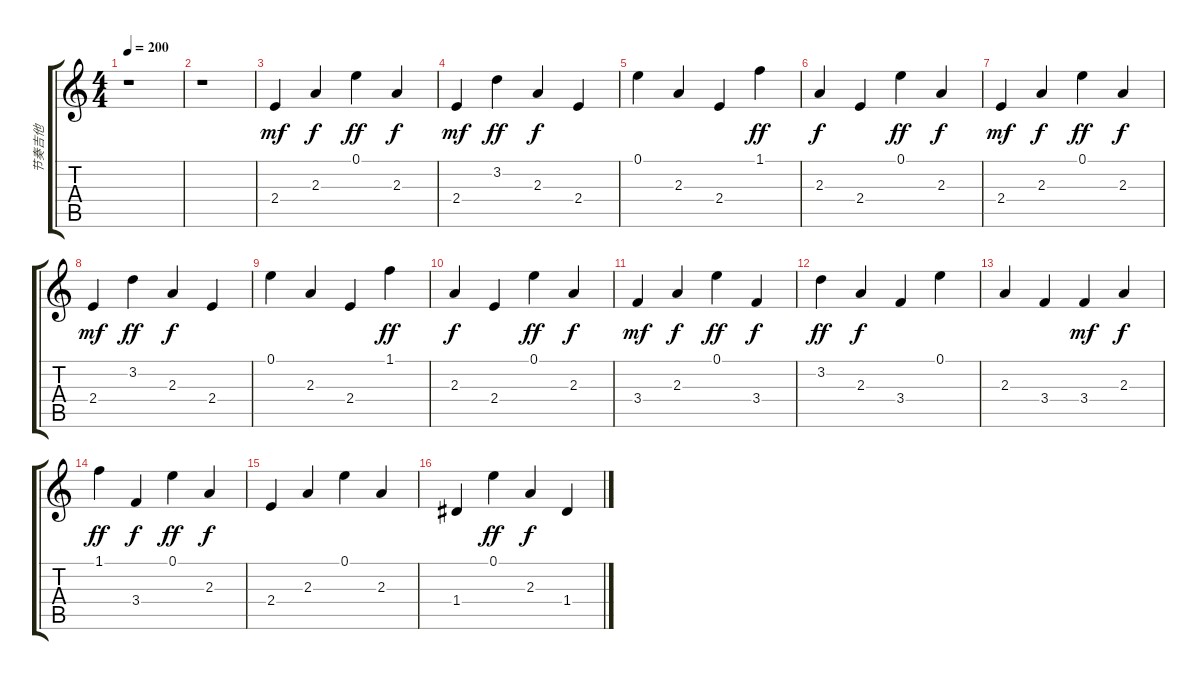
\track ("节奏吉他" "节奏吉他") {instrument acousticguitarsteel}
\staff {score tabs}
\tuning (E4 B3 G3 D3 A2 E2) {hide}
\ts (4 4)
\tempo 200
\clef g2
\ks c
r.1{dy mf instrument acousticguitarsteel} |
r.1 |
2.4.4 2.3.4{dy f} 0.1.4{dy ff} 2.3.4{dy f} |
2.4.4{dy mf} 3.2.4{dy ff} 2.3.4{dy f} 2.4.4 |
0.1.4 2.3.4 2.4.4 1.1.4{dy ff} |
2.3.4{dy f} 2.4.4 0.1.4{dy ff} 2.3.4{dy f} |
2.4.4{dy mf} 2.3.4{dy f} 0.1.4{dy ff} 2.3.4{dy f} |
2.4.4{dy mf} 3.2.4{dy ff} 2.3.4{dy f} 2.4.4 |
0.1.4 2.3.4 2.4.4 1.1.4{dy ff} |
2.3.4{dy f} 2.4.4 0.1.4{dy ff} 2.3.4{dy f} |
3.4.4{dy mf} 2.3.4{dy f} 0.1.4{dy ff} 3.4.4{dy f} |
3.2.4{dy ff} 2.3.4{dy f} 3.4.4 0.1.4 |
2.3.4 3.4.4 3.4.4{dy mf} 2.3.4{dy f} |
1.1.4{dy ff} 3.4.4{dy f} 0.1.4{dy ff} 2.3.4{dy f} |
2.4.4 2.3.4 0.1.4 2.3.4 |
1.4.4 0.1.4{dy ff} 2.3.4{dy f} 1.4.4
